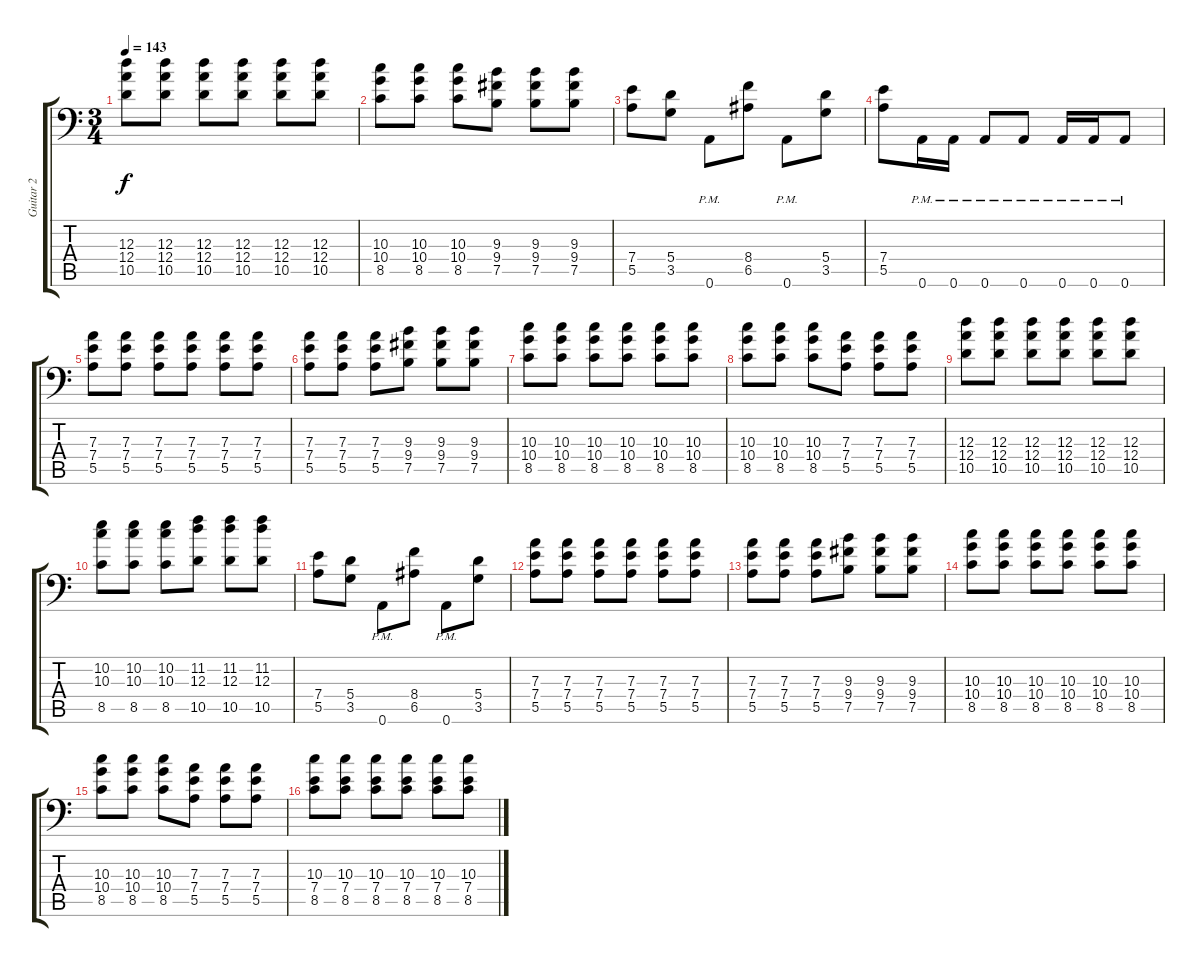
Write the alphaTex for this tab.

\track ("Guitar 2" "Guitar 2") {instrument distortionguitar}
\staff {score tabs}
\tuning (B3 Gb3 D3 A2 E2 A1) {hide}
\ts (3 4)
\tempo 143
\clef f4
\ks c
(12.3 12.4 10.5).8{dy f} (12.3 12.4 10.5).8 (12.3 12.4 10.5).8 (12.3 12.4 10.5).8 (12.3 12.4 10.5).8 (12.3 12.4 10.5).8 |
(10.3 10.4 8.5).8 (10.3 10.4 8.5).8 (10.3 10.4 8.5).8 (9.3 9.4 7.5).8 (9.3 9.4 7.5).8 (9.3 9.4 7.5).8 |
(7.4 5.5).8 (5.4 3.5).8 0.6{pm}.8 (8.4 6.5).8 0.6{pm}.8 (5.4 3.5).8 |
(7.4 5.5).8 0.6{pm}.16 0.6{pm}.16 0.6{pm}.8 0.6{pm}.8 0.6{pm}.16 0.6{pm}.16 0.6{pm}.8 |
(7.3 7.4 5.5).8 (7.3 7.4 5.5).8 (7.3 7.4 5.5).8 (7.3 7.4 5.5).8 (7.3 7.4 5.5).8 (7.3 7.4 5.5).8 |
(7.3 7.4 5.5).8 (7.3 7.4 5.5).8 (7.3 7.4 5.5).8 (9.3 9.4 7.5).8 (9.3 9.4 7.5).8 (9.3 9.4 7.5).8 |
(10.3 10.4 8.5).8 (10.3 10.4 8.5).8 (10.3 10.4 8.5).8 (10.3 10.4 8.5).8 (10.3 10.4 8.5).8 (10.3 10.4 8.5).8 |
(10.3 10.4 8.5).8 (10.3 10.4 8.5).8 (10.3 10.4 8.5).8 (7.3 7.4 5.5).8 (7.3 7.4 5.5).8 (7.3 7.4 5.5).8 |
(12.3 12.4 10.5).8 (12.3 12.4 10.5).8 (12.3 12.4 10.5).8 (12.3 12.4 10.5).8 (12.3 12.4 10.5).8 (12.3 12.4 10.5).8 |
(10.2 10.3 8.5).8 (10.2 10.3 8.5).8 (10.2 10.3 8.5).8 (11.2 12.3 10.5).8 (11.2 12.3 10.5).8 (11.2 12.3 10.5).8 |
(7.4 5.5).8 (5.4 3.5).8 0.6{pm}.8 (8.4 6.5).8 0.6{pm}.8 (5.4 3.5).8 |
(7.3 7.4 5.5).8 (7.3 7.4 5.5).8 (7.3 7.4 5.5).8 (7.3 7.4 5.5).8 (7.3 7.4 5.5).8 (7.3 7.4 5.5).8 |
(7.3 7.4 5.5).8 (7.3 7.4 5.5).8 (7.3 7.4 5.5).8 (9.3 9.4 7.5).8 (9.3 9.4 7.5).8 (9.3 9.4 7.5).8 |
(10.3 10.4 8.5).8 (10.3 10.4 8.5).8 (10.3 10.4 8.5).8 (10.3 10.4 8.5).8 (10.3 10.4 8.5).8 (10.3 10.4 8.5).8 |
(10.3 10.4 8.5).8 (10.3 10.4 8.5).8 (10.3 10.4 8.5).8 (7.3 7.4 5.5).8 (7.3 7.4 5.5).8 (7.3 7.4 5.5).8 |
(10.3 7.4 8.5).8 (10.3 7.4 8.5).8 (10.3 7.4 8.5).8 (10.3 7.4 8.5).8 (10.3 7.4 8.5).8 (10.3 7.4 8.5).8
